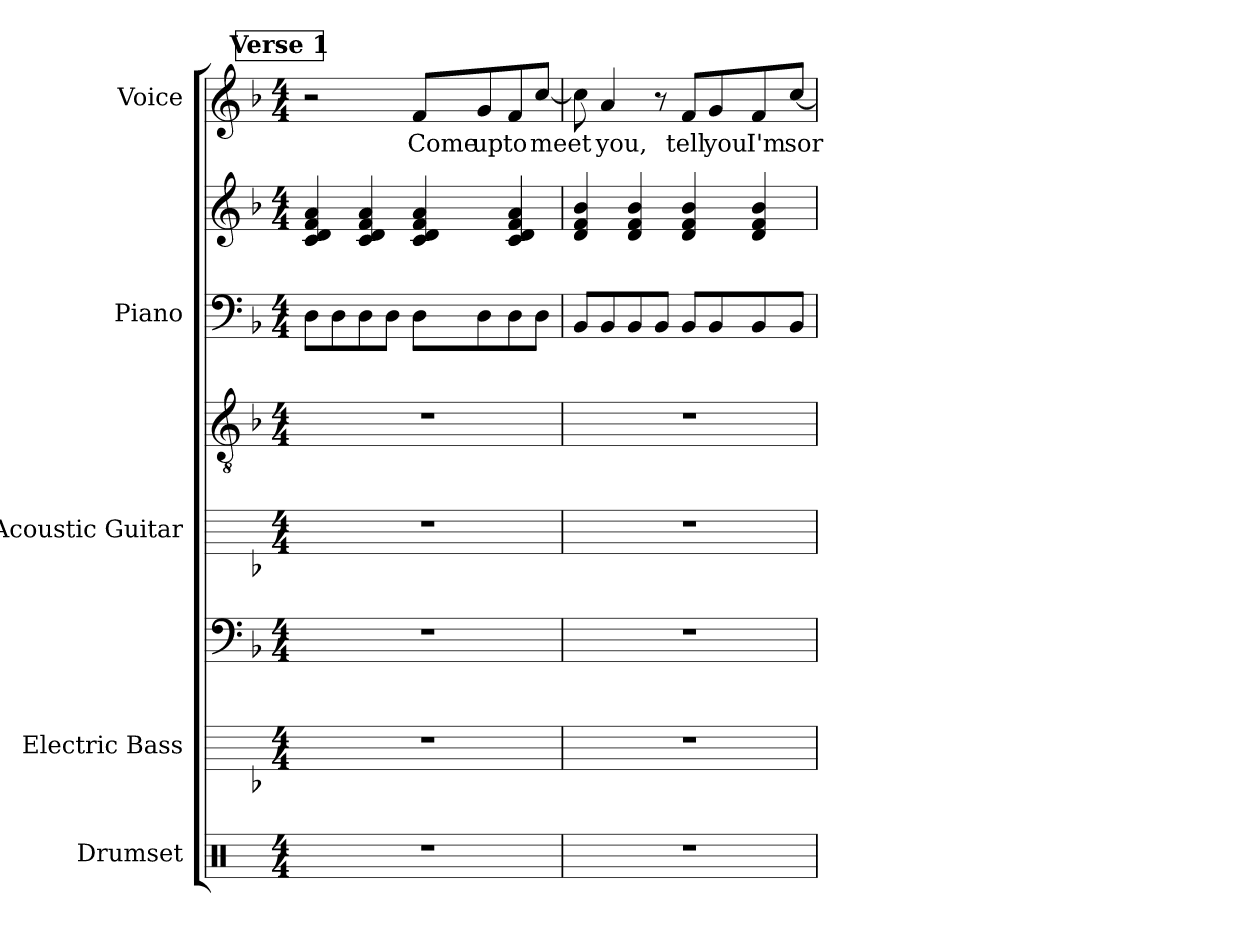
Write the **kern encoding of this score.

**kern	**kern	**kern	**kern	**kern	**kern	**kern	**kern	**text
*part5	*part4	*part4	*part3	*part3	*part2	*part2	*part1	*part1
*staff8	*staff7	*staff6	*staff5	*staff4	*staff3	*staff2	*staff1	*staff1
*I"Drumset	*I"Electric Bass	*	*I"Acoustic Guitar	*	*I"Piano	*	*I"Voice	*
*I'Drs.	*I'El. B.	*	*I'Guit.	*	*I'Pno.	*	*I'Vo.	*
!!LO:LB:g=z
*clefX	*	*clefF4	*	*clefGv2	*clefF4	*clefG2	*clefG2	*
*	*ITrd7c12	*ITrd7c12	*	*	*	*	*	*
*k[]	*k[b-]	*k[b-]	*k[b-]	*k[b-]	*k[b-]	*k[b-]	*k[b-]	*
*M4/4	*M4/4	*M4/4	*M4/4	*M4/4	*M4/4	*M4/4	*M4/4	*
!!LO:REH:place=s1:a:B:fs=14:t=Verse 1
=9	=9	=9	=9	=9	=9	=9	=9	=9
1r	1r	1r	1r	1r	8D\L	4c/ 4d/ 4f/ 4a/	2r	.
.	.	.	.	.	8D\	.	.	.
.	.	.	.	.	8D\	4c/ 4d/ 4f/ 4a/	.	.
.	.	.	.	.	8D\J	.	.	.
!	!	!	!	!	!	!	!	!LO:LY:b
.	.	.	.	.	8D\L	4c/ 4d/ 4f/ 4a/	8f/L	Come
!	!	!	!	!	!	!	!	!LO:LY:b
.	.	.	.	.	8D\	.	8g/	up
!	!	!	!	!	!	!	!	!LO:LY:b
.	.	.	.	.	8D\	4c/ 4d/ 4f/ 4a/	8f/	to
!	!	!	!	!	!	!	!	!LO:LY:b
.	.	.	.	.	8D\J	.	[8cc/J	meet
=10	=10	=10	=10	=10	=10	=10	=10	=10
1r	1r	1r	1r	1r	8BB-/L	4d/ 4f/ 4b-/	8cc\]	.
!	!	!	!	!	!	!	!	!LO:LY:b
.	.	.	.	.	8BB-/	.	4a/	you,
.	.	.	.	.	8BB-/	4d/ 4f/ 4b-/	.	.
.	.	.	.	.	8BB-/J	.	8r	.
!	!	!	!	!	!	!	!	!LO:LY:b
.	.	.	.	.	8BB-/L	4d/ 4f/ 4b-/	8f/L	tell
!	!	!	!	!	!	!	!	!LO:LY:b
.	.	.	.	.	8BB-/	.	8g/	you
!	!	!	!	!	!	!	!	!LO:LY:b
.	.	.	.	.	8BB-/	4d/ 4f/ 4b-/	8f/	I'm
!	!	!	!	!	!	!	!	!LO:LY:b
.	.	.	.	.	8BB-/J	.	[8cc/J	sor-
=	=	=	=	=	=	=	=	=
*-	*-	*-	*-	*-	*-	*-	*-	*-
